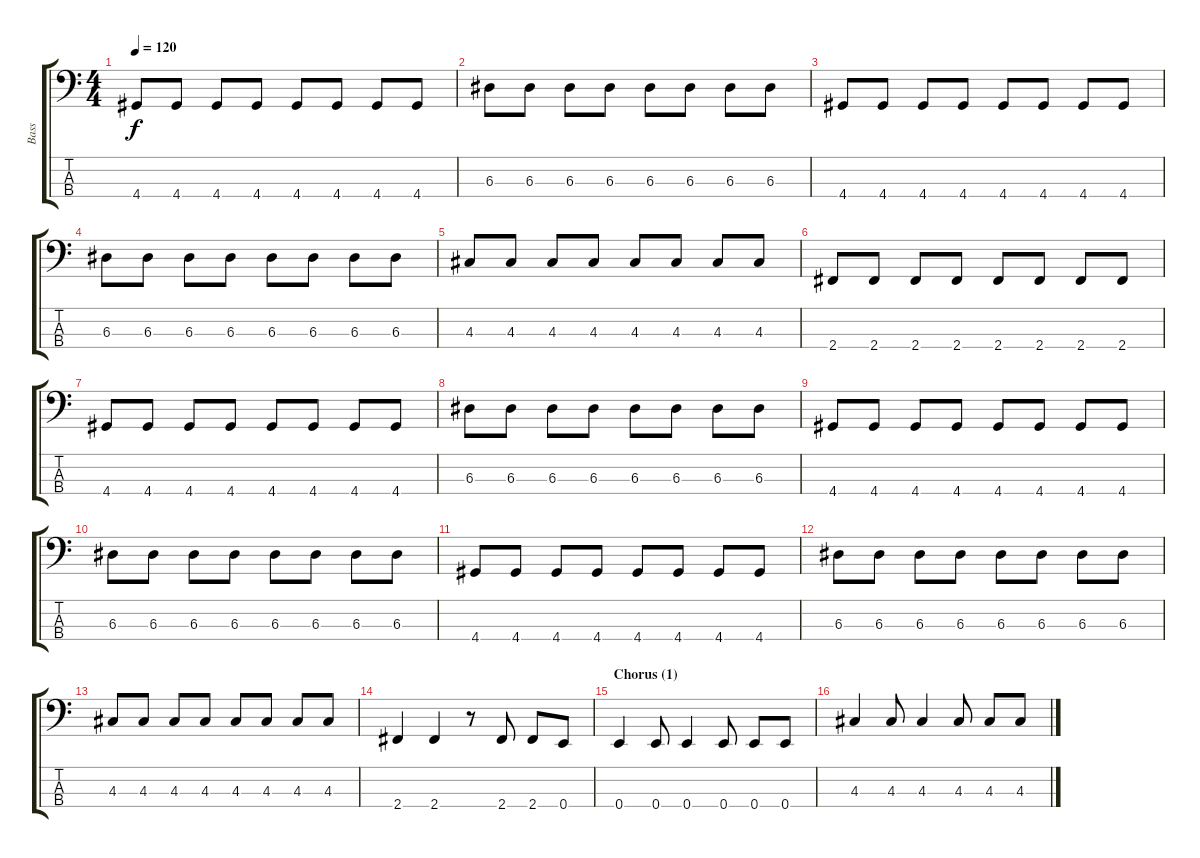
\track ("Bass" "Bass") {instrument electricbasspick}
\staff {score tabs}
\tuning (G2 D2 A1 E1) {hide}
\ts (4 4)
\tempo 120
\clef f4
\ks c
4.4.8{dy f} 4.4.8 4.4.8 4.4.8 4.4.8 4.4.8 4.4.8 4.4.8 |
6.3.8 6.3.8 6.3.8 6.3.8 6.3.8 6.3.8 6.3.8 6.3.8 |
4.4.8 4.4.8 4.4.8 4.4.8 4.4.8 4.4.8 4.4.8 4.4.8 |
6.3.8 6.3.8 6.3.8 6.3.8 6.3.8 6.3.8 6.3.8 6.3.8 |
4.3.8 4.3.8 4.3.8 4.3.8 4.3.8 4.3.8 4.3.8 4.3.8 |
2.4.8 2.4.8 2.4.8 2.4.8 2.4.8 2.4.8 2.4.8 2.4.8 |
4.4.8 4.4.8 4.4.8 4.4.8 4.4.8 4.4.8 4.4.8 4.4.8 |
6.3.8 6.3.8 6.3.8 6.3.8 6.3.8 6.3.8 6.3.8 6.3.8 |
4.4.8 4.4.8 4.4.8 4.4.8 4.4.8 4.4.8 4.4.8 4.4.8 |
6.3.8 6.3.8 6.3.8 6.3.8 6.3.8 6.3.8 6.3.8 6.3.8 |
4.4.8 4.4.8 4.4.8 4.4.8 4.4.8 4.4.8 4.4.8 4.4.8 |
6.3.8 6.3.8 6.3.8 6.3.8 6.3.8 6.3.8 6.3.8 6.3.8 |
4.3.8 4.3.8 4.3.8 4.3.8 4.3.8 4.3.8 4.3.8 4.3.8 |
2.4.4 2.4.4 r.8 2.4.8 2.4.8 0.4.8 |
\section ("" "Chorus (1)")
0.4.4 0.4.8 0.4.4 0.4.8 0.4.8 0.4.8 |
4.3.4 4.3.8 4.3.4 4.3.8 4.3.8 4.3.8
